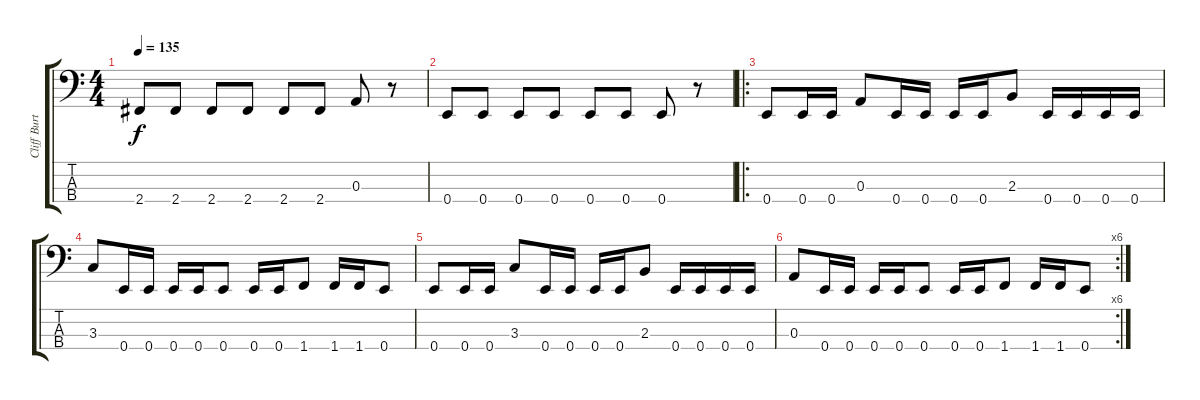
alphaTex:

\track ("Cliff Burton (Bass)" "Cliff Burt") {instrument acousticguitarsteel}
\staff {score tabs}
\tuning (G2 D2 A1 E1) {hide}
\ts (4 4)
\tempo 135
\clef f4
\ks c
2.4.8{dy f} 2.4.8 2.4.8 2.4.8 2.4.8 2.4.8 0.3.8 r.8 |
0.4.8 0.4.8 0.4.8 0.4.8 0.4.8 0.4.8 0.4.8 r.8 |
\ro
0.4.8 0.4.16 0.4.16 0.3.8 0.4.16 0.4.16 0.4.16 0.4.16 2.3.8 0.4.16 0.4.16 0.4.16 0.4.16 |
3.3.8 0.4.16 0.4.16 0.4.16 0.4.16 0.4.8 0.4.16 0.4.16 1.4.8 1.4.16 1.4.16 0.4.8 |
0.4.8 0.4.16 0.4.16 3.3.8 0.4.16 0.4.16 0.4.16 0.4.16 2.3.8 0.4.16 0.4.16 0.4.16 0.4.16 |
\rc 6
0.3.8 0.4.16 0.4.16 0.4.16 0.4.16 0.4.8 0.4.16 0.4.16 1.4.8 1.4.16 1.4.16 0.4.8
